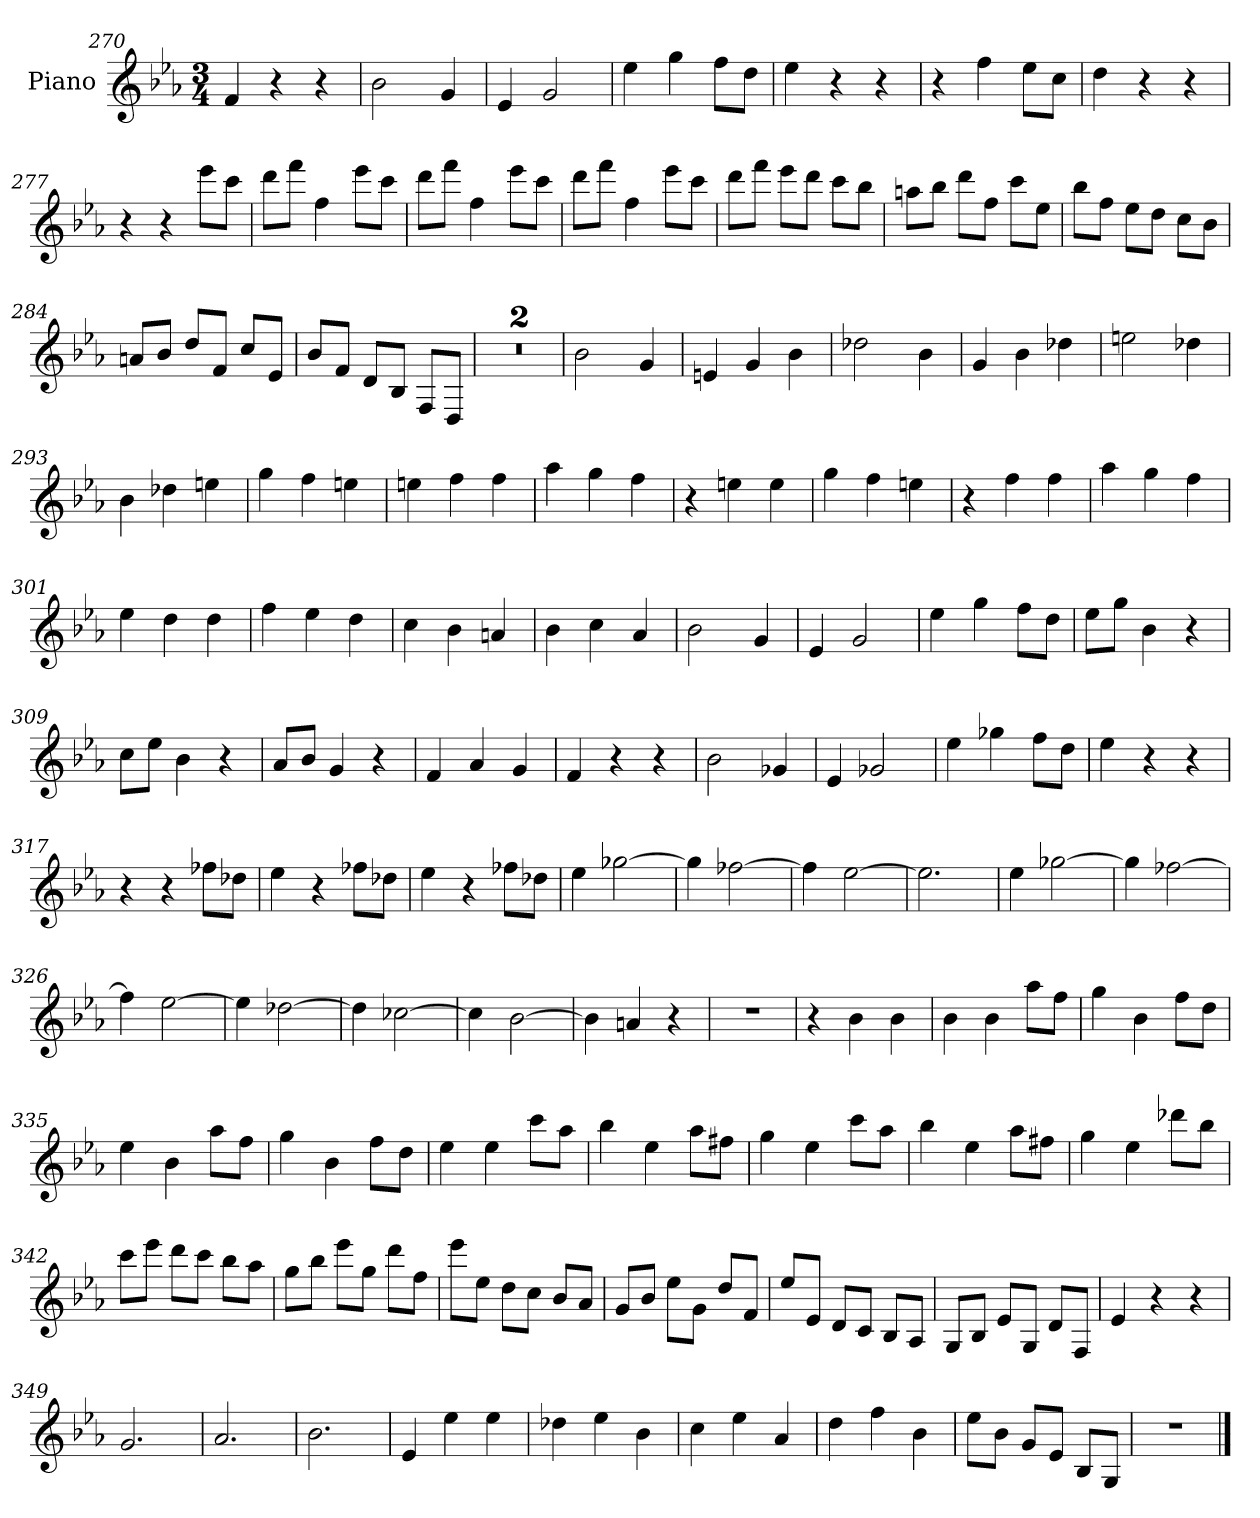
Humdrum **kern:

**kern
*part1
*staff1
*I"Piano
*I'Pno
*clefG2
*k[b-e-a-]
*E-:
*M3/4
=270
4f
4r
4r
=271
2b-
4g
=272
4e-
2g
=273
4ee-
4gg
8ff\L
8dd\J
=274
4ee-
4r
4r
=275
4r
4ff
8ee-\L
8cc\J
=276
4dd
4r
4r
=277
4r
4r
8eee-\L
8ccc\J
=278
8ddd\L
8fff\J
4ff
8eee-\L
8ccc\J
=279
8ddd\L
8fff\J
4ff
8eee-\L
8ccc\J
=280
8ddd\L
8fff\J
4ff
8eee-\L
8ccc\J
=281
8ddd\L
8fff\J
8eee-\L
8ddd\J
8ccc\L
8bb-\J
=282
8aan\L
8bb-\J
8ddd\L
8ff\J
8ccc\L
8ee-\J
=283
8bb-\L
8ff\J
8ee-\L
8dd\J
8cc\L
8b-\J
=284
8an/L
8b-/J
8dd/L
8f/J
8cc/L
8e-/J
=285
8b-/L
8f/J
8d/L
8B-/J
8F/L
8D/J
=286
2.r
=287
2.r
=288
2b-
4g
=289
4en
4g
4b-
=290
2dd-X
4b-
=291
4g
4b-
4dd-X
=292
2een
4dd-X
=293
4b-
4dd-X
4een
=294
4gg
4ff
4een
=295
4een
4ff
4ff
=296
4aa-
4gg
4ff
=297
4r
4een
4ee
=298
4gg
4ff
4een
=299
4r
4ff
4ff
=300
4aa-
4gg
4ff
=301
4ee-
4dd
4dd
=302
4ff
4ee-
4dd
=303
4cc
4b-
4an
=304
4b-
4cc
4a-
=305
2b-
4g
=306
4e-
2g
=307
4ee-
4gg
8ff\L
8dd\J
=308
8ee-\L
8gg\J
4b-
4r
=309
8cc\L
8ee-\J
4b-
4r
=310
8a-/L
8b-/J
4g
4r
=311
4f
4a-
4g
=312
4f
4r
4r
=313
2b-
4g-X
=314
4e-
2g-X
=315
4ee-
4gg-X
8ff\L
8dd\J
=316
4ee-
4r
4r
=317
4r
4r
8ff-X\L
8dd-X\J
=318
4ee-
4r
8ff-X\L
8dd-X\J
=319
4ee-
4r
8ff-X\L
8dd-X\J
=320
4ee-
[2gg-X
=321
4gg-]
[2ff-X
=322
4ff-]
[2ee-
=323
2.ee-]
=324
4ee-
[2gg-X
=325
4gg-]
[2ff-X
=326
4ff-]
[2ee-
=327
4ee-]
[2dd-X
=328
4dd-]
[2cc-X
=329
4cc-]
[2b-
=330
4b-]
4an
4r
=331
2.r
=332
4r
4b-
4b-
=333
4b-
4b-
8aa-\L
8ff\J
=334
4gg
4b-
8ff\L
8dd\J
=335
4ee-
4b-
8aa-\L
8ff\J
=336
4gg
4b-
8ff\L
8dd\J
=337
4ee-
4ee-
8ccc\L
8aa-\J
=338
4bb-
4ee-
8aa-\L
8ff#X\J
=339
4gg
4ee-
8ccc\L
8aa-\J
=340
4bb-
4ee-
8aa-\L
8ff#X\J
=341
4gg
4ee-
8ddd-X\L
8bb-\J
=342
8ccc\L
8eee-\J
8ddd\L
8ccc\J
8bb-\L
8aa-\J
=343
8gg\L
8bb-\J
8eee-\L
8gg\J
8ddd\L
8ff\J
=344
8eee-\L
8ee-\J
8dd\L
8cc\J
8b-/L
8a-/J
=345
8g/L
8b-/J
8ee-\L
8g\J
8dd/L
8f/J
=346
8ee-/L
8e-/J
8d/L
8c/J
8B-/L
8A-/J
=347
8G/L
8B-/J
8e-/L
8G/J
8d/L
8F/J
=348
4e-
4r
4r
=349
2.g
=350
2.a-
=351
2.b-
=352
4e-
4ee-
4ee-
=353
4dd-X
4ee-
4b-
=354
4cc
4ee-
4a-
=355
4dd
4ff
4b-
=356
8ee-\L
8b-\J
8g/L
8e-/J
8B-/L
8G/J
=357
2.r
==
*-
